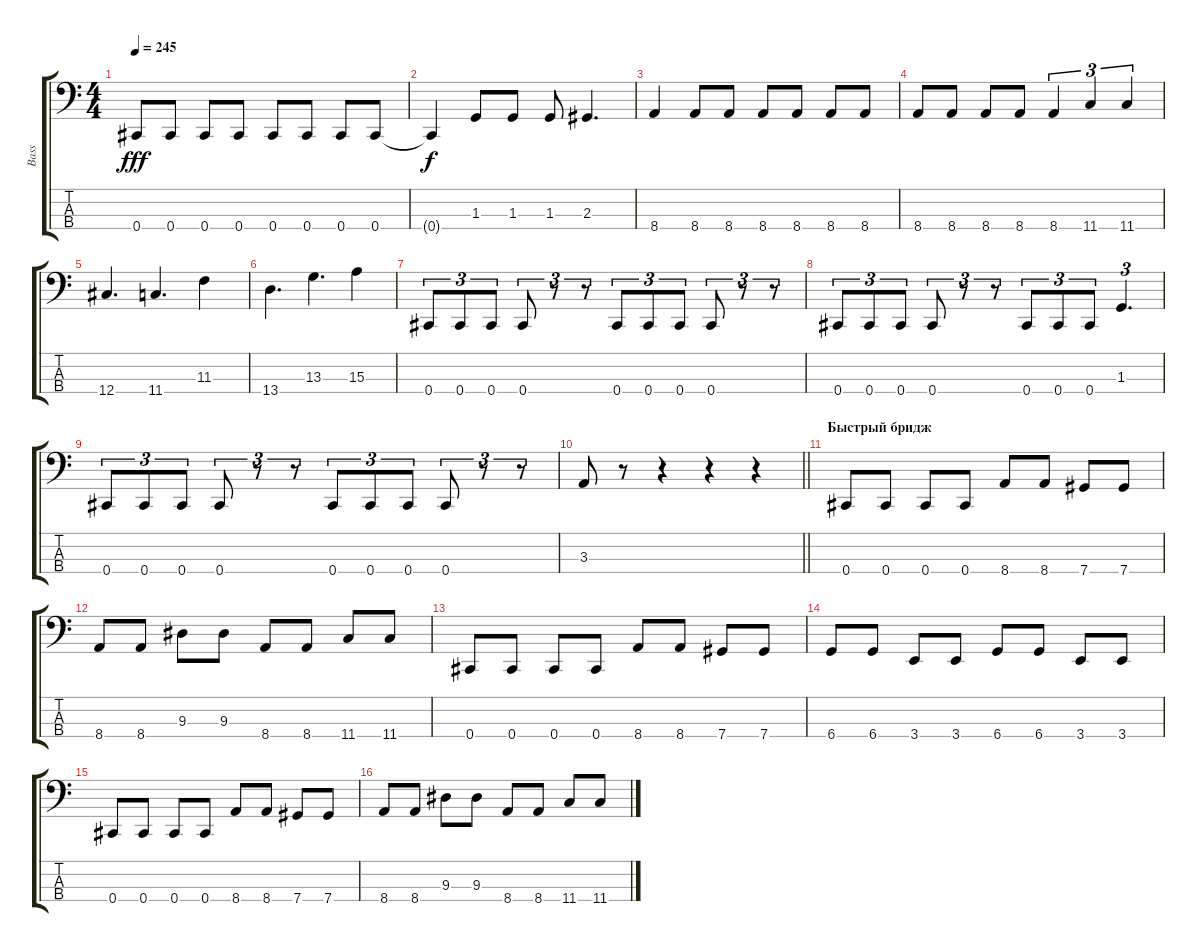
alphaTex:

\track ("Bass" "Bass") {instrument electricbassfinger}
\staff {score tabs}
\tuning (E2 B1 Gb1 Db1) {hide}
\ts (4 4)
\tempo 245
\clef f4
\ks c
0.4.8{dy fff} 0.4.8 0.4.8 0.4.8 0.4.8 0.4.8 0.4.8 0.4.8 |
0.4{t}.4{dy f} 1.3.8 1.3.8 1.3.8 2.3.4{d} |
8.4.4 8.4.8 8.4.8 8.4.8 8.4.8 8.4.8 8.4.8 |
8.4.8 8.4.8 8.4.8 8.4.8 8.4.4{tu (3 2)} 11.4.4{tu (3 2)} 11.4.4{tu (3 2)} |
12.4.4{d} 11.4.4{d} 11.3.4 |
13.4.4{d} 13.3.4{d} 15.3.4 |
0.4.8{tu (3 2)} 0.4.8{tu (3 2)} 0.4.8{tu (3 2)} 0.4.8{tu (3 2)} r.8{tu (3 2)} r.8{tu (3 2)} 0.4.8{tu (3 2)} 0.4.8{tu (3 2)} 0.4.8{tu (3 2)} 0.4.8{tu (3 2)} r.8{tu (3 2)} r.8{tu (3 2)} |
0.4.8{tu (3 2)} 0.4.8{tu (3 2)} 0.4.8{tu (3 2)} 0.4.8{tu (3 2)} r.8{tu (3 2)} r.8{tu (3 2)} 0.4.8{tu (3 2)} 0.4.8{tu (3 2)} 0.4.8{tu (3 2)} 1.3.4{d tu (3 2)} |
0.4.8{tu (3 2)} 0.4.8{tu (3 2)} 0.4.8{tu (3 2)} 0.4.8{tu (3 2)} r.8{tu (3 2)} r.8{tu (3 2)} 0.4.8{tu (3 2)} 0.4.8{tu (3 2)} 0.4.8{tu (3 2)} 0.4.8{tu (3 2)} r.8{tu (3 2)} r.8{tu (3 2)} |
\barLineRight lightlight
3.3.8 r.8 r.4 r.4 r.4 |
\section ("" "Быстрый бридж")
0.4.8 0.4.8 0.4.8 0.4.8 8.4.8 8.4.8 7.4.8 7.4.8 |
8.4.8 8.4.8 9.3.8 9.3.8 8.4.8 8.4.8 11.4.8 11.4.8 |
0.4.8 0.4.8 0.4.8 0.4.8 8.4.8 8.4.8 7.4.8 7.4.8 |
6.4.8 6.4.8 3.4.8 3.4.8 6.4.8 6.4.8 3.4.8 3.4.8 |
0.4.8 0.4.8 0.4.8 0.4.8 8.4.8 8.4.8 7.4.8 7.4.8 |
8.4.8 8.4.8 9.3.8 9.3.8 8.4.8 8.4.8 11.4.8 11.4.8
